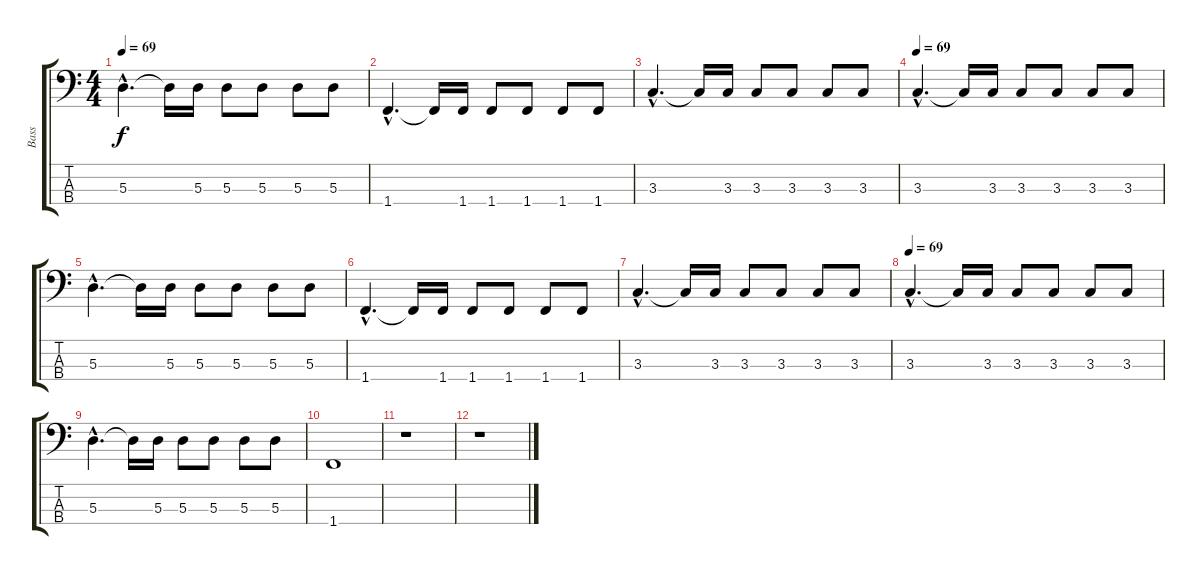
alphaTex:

\track ("Bass" "Bass") {instrument electricbassfinger}
\staff {score tabs}
\tuning (G2 D2 A1 E1) {hide}
\ts (4 4)
\tempo 69
\clef f4
\ks c
5.3{hac}.4{d dy f} 5.3{t}.16 5.3.16 5.3.8 5.3.8 5.3.8 5.3.8 |
1.4{hac}.4{d} 1.4{t}.16 1.4.16 1.4.8 1.4.8 1.4.8 1.4.8 |
3.3{hac}.4{d} 3.3{t}.16 3.3.16 3.3.8 3.3.8 3.3.8 3.3.8 |
\tempo 69
3.3{hac}.4{d} 3.3{t}.16 3.3.16 3.3.8 3.3.8 3.3.8 3.3.8 |
5.3{hac}.4{d} 5.3{t}.16 5.3.16 5.3.8 5.3.8 5.3.8 5.3.8 |
1.4{hac}.4{d} 1.4{t}.16 1.4.16 1.4.8 1.4.8 1.4.8 1.4.8 |
3.3{hac}.4{d} 3.3{t}.16 3.3.16 3.3.8 3.3.8 3.3.8 3.3.8 |
\tempo 69
3.3{hac}.4{d} 3.3{t}.16 3.3.16 3.3.8 3.3.8 3.3.8 3.3.8 |
5.3{hac}.4{d} 5.3{t}.16 5.3.16 5.3.8 5.3.8 5.3.8 5.3.8 |
1.4.1 |
r.1 |
r.1
